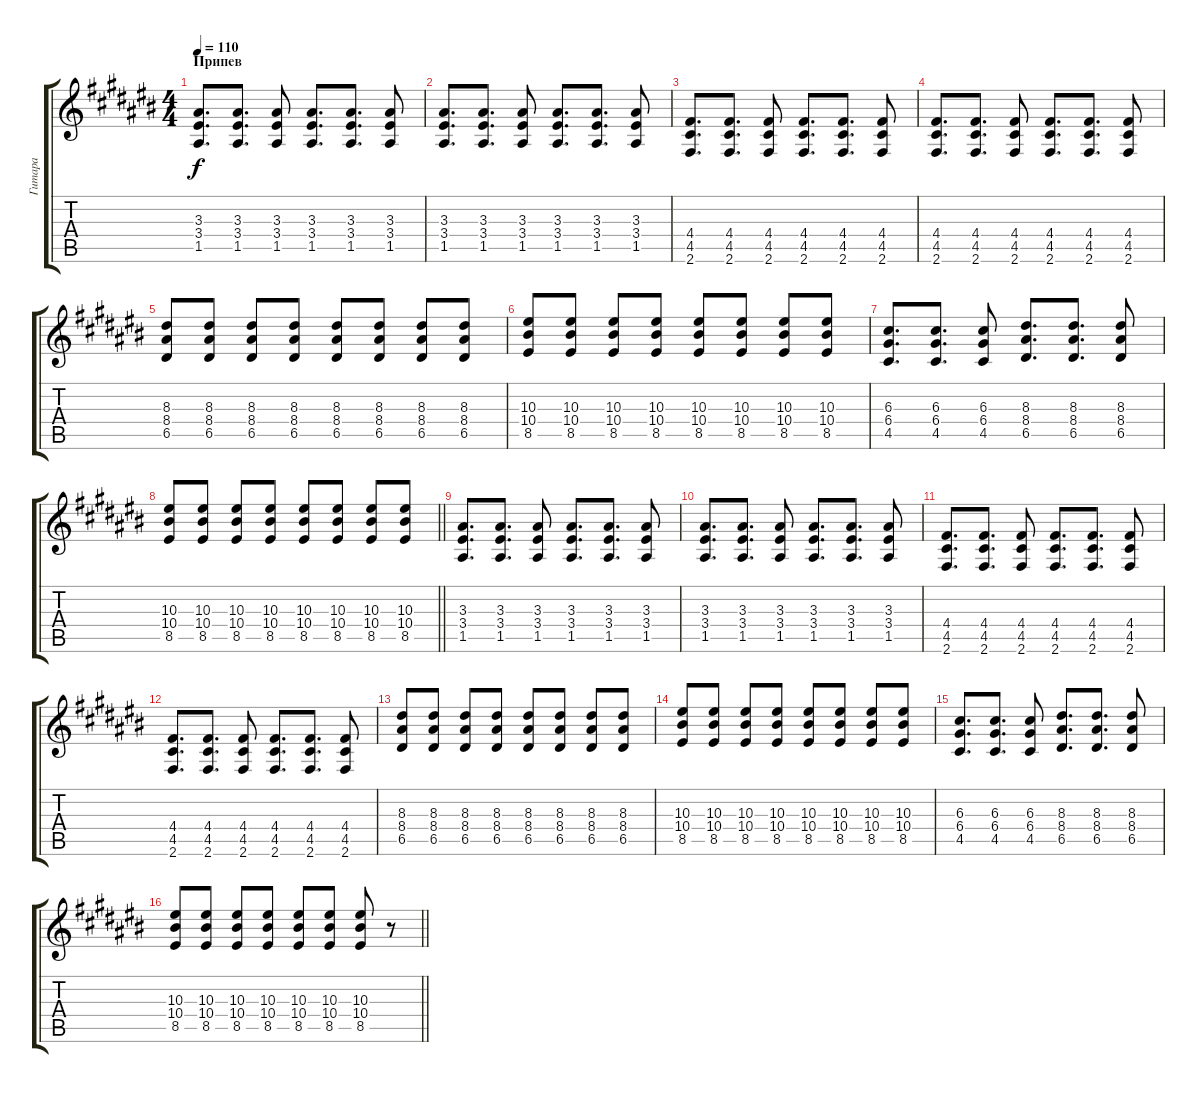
\track ("Гитара" "Гитара") {instrument distortionguitar}
\staff {score tabs}
\tuning (E4 B3 G3 D3 A2 E2) {hide}
\ts (4 4)
\section ("" "Припев")
\tempo 110
\clef g2
\ks a#minor
(3.3 3.4 1.5).8{d dy f} (3.3 3.4 1.5).8{d} (3.3 3.4 1.5).8 (3.3 3.4 1.5).8{d} (3.3 3.4 1.5).8{d} (3.3 3.4 1.5).8 |
(3.3 3.4 1.5).8{d} (3.3 3.4 1.5).8{d} (3.3 3.4 1.5).8 (3.3 3.4 1.5).8{d} (3.3 3.4 1.5).8{d} (3.3 3.4 1.5).8 |
(4.4 4.5 2.6).8{d} (4.4 4.5 2.6).8{d} (4.4 4.5 2.6).8 (4.4 4.5 2.6).8{d} (4.4 4.5 2.6).8{d} (4.4 4.5 2.6).8 |
(4.4 4.5 2.6).8{d} (4.4 4.5 2.6).8{d} (4.4 4.5 2.6).8 (4.4 4.5 2.6).8{d} (4.4 4.5 2.6).8{d} (4.4 4.5 2.6).8 |
(8.3 8.4 6.5).8 (8.3 8.4 6.5).8 (8.3 8.4 6.5).8 (8.3 8.4 6.5).8 (8.3 8.4 6.5).8 (8.3 8.4 6.5).8 (8.3 8.4 6.5).8 (8.3 8.4 6.5).8 |
(10.3 10.4 8.5).8 (10.3 10.4 8.5).8 (10.3 10.4 8.5).8 (10.3 10.4 8.5).8 (10.3 10.4 8.5).8 (10.3 10.4 8.5).8 (10.3 10.4 8.5).8 (10.3 10.4 8.5).8 |
(6.3 6.4 4.5).8{d} (6.3 6.4 4.5).8{d} (6.3 6.4 4.5).8 (8.3 8.4 6.5).8{d} (8.3 8.4 6.5).8{d} (8.3 8.4 6.5).8 |
\barLineRight lightlight
(10.3 10.4 8.5).8 (10.3 10.4 8.5).8 (10.3 10.4 8.5).8 (10.3 10.4 8.5).8 (10.3 10.4 8.5).8 (10.3 10.4 8.5).8 (10.3 10.4 8.5).8 (10.3 10.4 8.5).8 |
(3.3 3.4 1.5).8{d} (3.3 3.4 1.5).8{d} (3.3 3.4 1.5).8 (3.3 3.4 1.5).8{d} (3.3 3.4 1.5).8{d} (3.3 3.4 1.5).8 |
(3.3 3.4 1.5).8{d} (3.3 3.4 1.5).8{d} (3.3 3.4 1.5).8 (3.3 3.4 1.5).8{d} (3.3 3.4 1.5).8{d} (3.3 3.4 1.5).8 |
(4.4 4.5 2.6).8{d} (4.4 4.5 2.6).8{d} (4.4 4.5 2.6).8 (4.4 4.5 2.6).8{d} (4.4 4.5 2.6).8{d} (4.4 4.5 2.6).8 |
(4.4 4.5 2.6).8{d} (4.4 4.5 2.6).8{d} (4.4 4.5 2.6).8 (4.4 4.5 2.6).8{d} (4.4 4.5 2.6).8{d} (4.4 4.5 2.6).8 |
(8.3 8.4 6.5).8 (8.3 8.4 6.5).8 (8.3 8.4 6.5).8 (8.3 8.4 6.5).8 (8.3 8.4 6.5).8 (8.3 8.4 6.5).8 (8.3 8.4 6.5).8 (8.3 8.4 6.5).8 |
(10.3 10.4 8.5).8 (10.3 10.4 8.5).8 (10.3 10.4 8.5).8 (10.3 10.4 8.5).8 (10.3 10.4 8.5).8 (10.3 10.4 8.5).8 (10.3 10.4 8.5).8 (10.3 10.4 8.5).8 |
(6.3 6.4 4.5).8{d} (6.3 6.4 4.5).8{d} (6.3 6.4 4.5).8 (8.3 8.4 6.5).8{d} (8.3 8.4 6.5).8{d} (8.3 8.4 6.5).8 |
\barLineRight lightlight
(10.3 10.4 8.5).8 (10.3 10.4 8.5).8 (10.3 10.4 8.5).8 (10.3 10.4 8.5).8 (10.3 10.4 8.5).8 (10.3 10.4 8.5).8 (10.3 10.4 8.5).8 r.8
